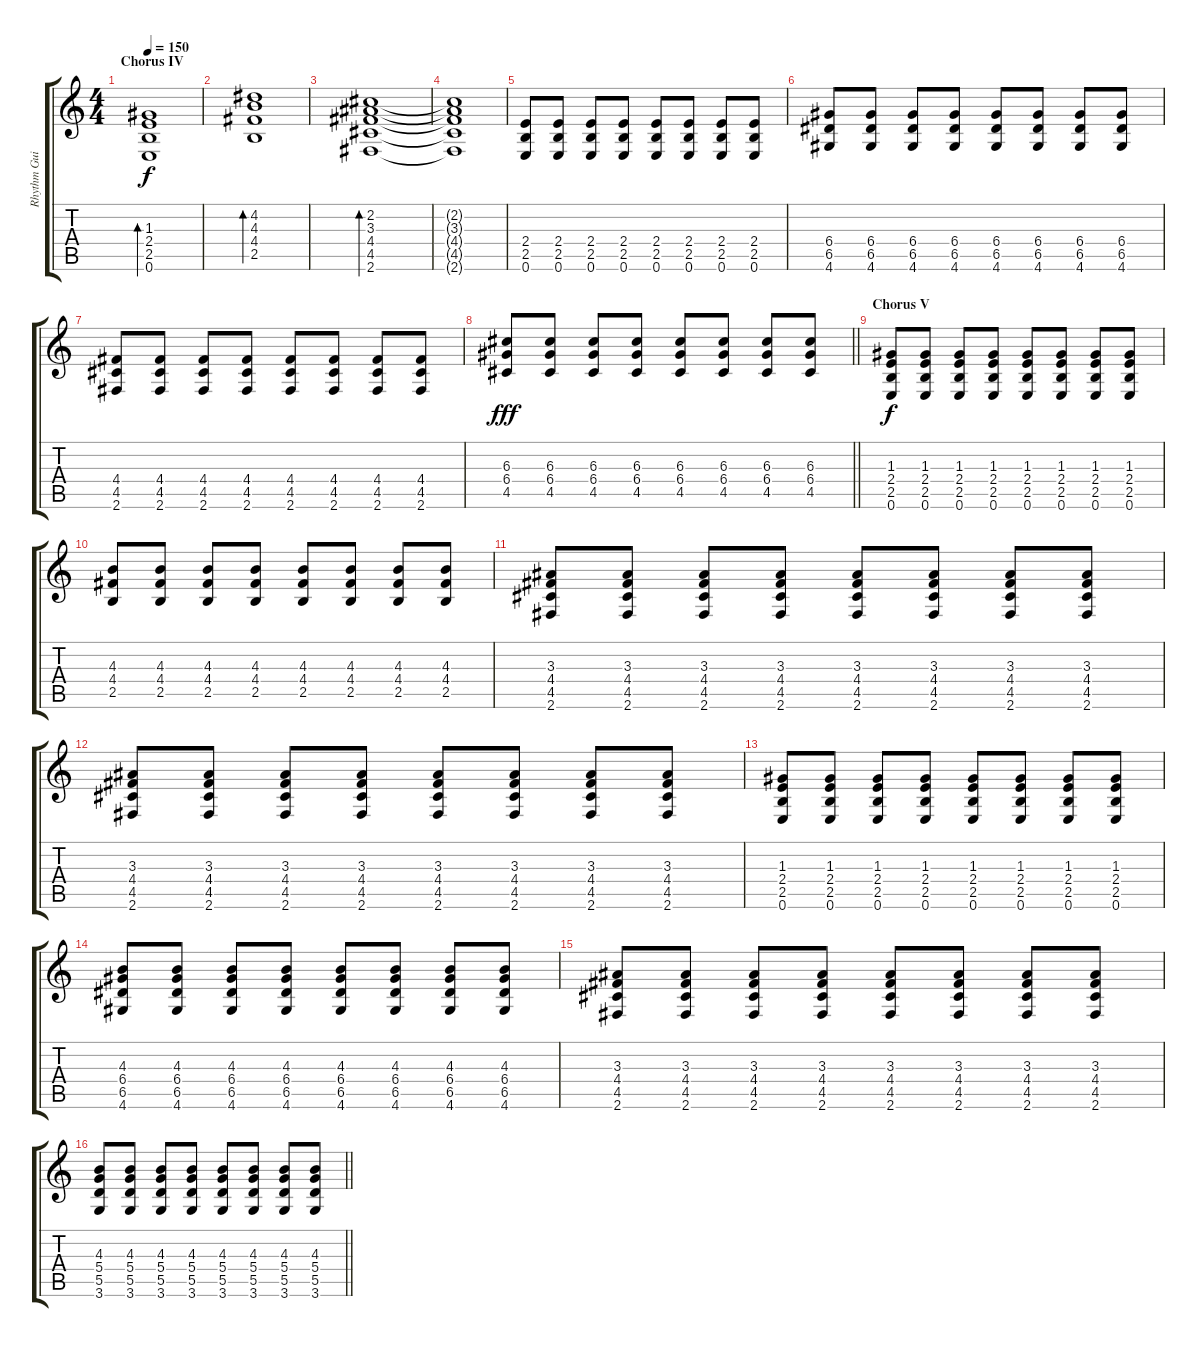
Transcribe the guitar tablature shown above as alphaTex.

\track ("Rhythm Guitar" "Rhythm Gui") {instrument distortionguitar}
\staff {score tabs}
\tuning (E4 B3 G3 D3 A2 E2) {hide}
\ts (4 4)
\section ("" "Chorus IV")
\tempo 150
\clef g2
\ks c
(1.3 2.4 2.5 0.6).1{bd 240 dy f} |
(4.2 4.3 4.4 2.5).1{bd 240} |
(2.2 3.3 4.4 4.5 2.6).1{bd 240} |
(2.2{t} 3.3{t} 4.4{t} 4.5{t} 2.6{t}).1 |
(2.4 2.5 0.6).8 (2.4 2.5 0.6).8 (2.4 2.5 0.6).8 (2.4 2.5 0.6).8 (2.4 2.5 0.6).8 (2.4 2.5 0.6).8 (2.4 2.5 0.6).8 (2.4 2.5 0.6).8 |
(6.4 6.5 4.6).8 (6.4 6.5 4.6).8 (6.4 6.5 4.6).8 (6.4 6.5 4.6).8 (6.4 6.5 4.6).8 (6.4 6.5 4.6).8 (6.4 6.5 4.6).8 (6.4 6.5 4.6).8 |
(4.4 4.5 2.6).8 (4.4 4.5 2.6).8 (4.4 4.5 2.6).8 (4.4 4.5 2.6).8 (4.4 4.5 2.6).8 (4.4 4.5 2.6).8 (4.4 4.5 2.6).8 (4.4 4.5 2.6).8 |
\barLineRight lightlight
(6.3 6.4 4.5).8{dy fff} (6.3 6.4 4.5).8 (6.3 6.4 4.5).8 (6.3 6.4 4.5).8 (6.3 6.4 4.5).8 (6.3 6.4 4.5).8 (6.3 6.4 4.5).8 (6.3 6.4 4.5).8 |
\section ("" "Chorus V")
(1.3 2.4 2.5 0.6).8{dy f} (1.3 2.4 2.5 0.6).8 (1.3 2.4 2.5 0.6).8 (1.3 2.4 2.5 0.6).8 (1.3 2.4 2.5 0.6).8 (1.3 2.4 2.5 0.6).8 (1.3 2.4 2.5 0.6).8 (1.3 2.4 2.5 0.6).8 |
(4.3 4.4 2.5).8 (4.3 4.4 2.5).8 (4.3 4.4 2.5).8 (4.3 4.4 2.5).8 (4.3 4.4 2.5).8 (4.3 4.4 2.5).8 (4.3 4.4 2.5).8 (4.3 4.4 2.5).8 |
(3.3 4.4 4.5 2.6).8 (3.3 4.4 4.5 2.6).8 (3.3 4.4 4.5 2.6).8 (3.3 4.4 4.5 2.6).8 (3.3 4.4 4.5 2.6).8 (3.3 4.4 4.5 2.6).8 (3.3 4.4 4.5 2.6).8 (3.3 4.4 4.5 2.6).8 |
(3.3 4.4 4.5 2.6).8 (3.3 4.4 4.5 2.6).8 (3.3 4.4 4.5 2.6).8 (3.3 4.4 4.5 2.6).8 (3.3 4.4 4.5 2.6).8 (3.3 4.4 4.5 2.6).8 (3.3 4.4 4.5 2.6).8 (3.3 4.4 4.5 2.6).8 |
(1.3 2.4 2.5 0.6).8 (1.3 2.4 2.5 0.6).8 (1.3 2.4 2.5 0.6).8 (1.3 2.4 2.5 0.6).8 (1.3 2.4 2.5 0.6).8 (1.3 2.4 2.5 0.6).8 (1.3 2.4 2.5 0.6).8 (1.3 2.4 2.5 0.6).8 |
(4.3 6.4 6.5 4.6).8 (4.3 6.4 6.5 4.6).8 (4.3 6.4 6.5 4.6).8 (4.3 6.4 6.5 4.6).8 (4.3 6.4 6.5 4.6).8 (4.3 6.4 6.5 4.6).8 (4.3 6.4 6.5 4.6).8 (4.3 6.4 6.5 4.6).8 |
(3.3 4.4 4.5 2.6).8 (3.3 4.4 4.5 2.6).8 (3.3 4.4 4.5 2.6).8 (3.3 4.4 4.5 2.6).8 (3.3 4.4 4.5 2.6).8 (3.3 4.4 4.5 2.6).8 (3.3 4.4 4.5 2.6).8 (3.3 4.4 4.5 2.6).8 |
\barLineRight lightlight
(4.3 5.4 5.5 3.6).8 (4.3 5.4 5.5 3.6).8 (4.3 5.4 5.5 3.6).8 (4.3 5.4 5.5 3.6).8 (4.3 5.4 5.5 3.6).8 (4.3 5.4 5.5 3.6).8 (4.3 5.4 5.5 3.6).8 (4.3 5.4 5.5 3.6).8
